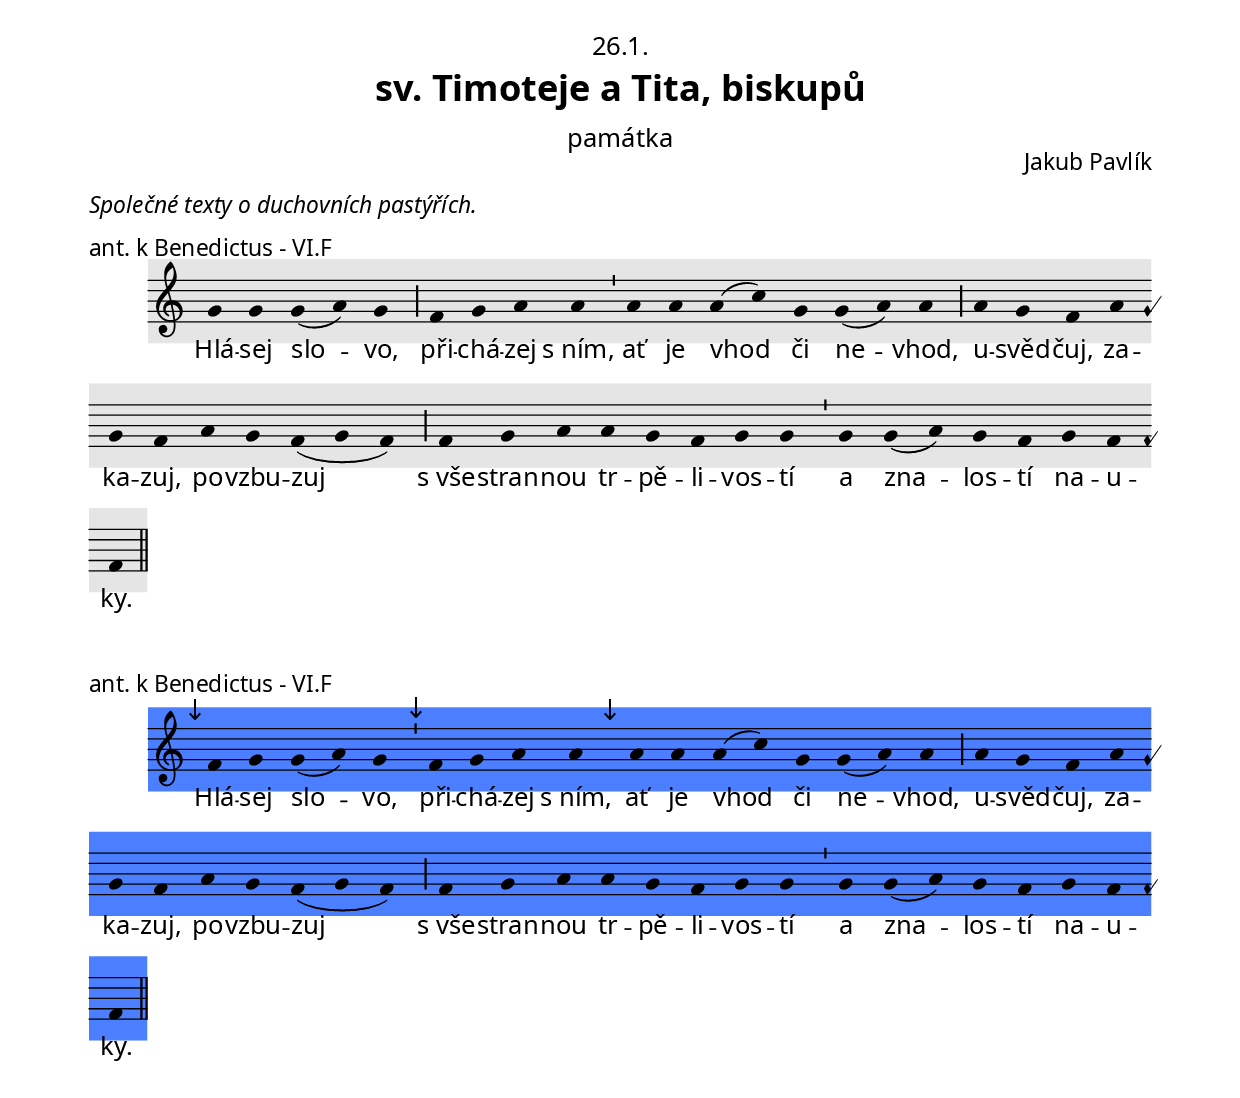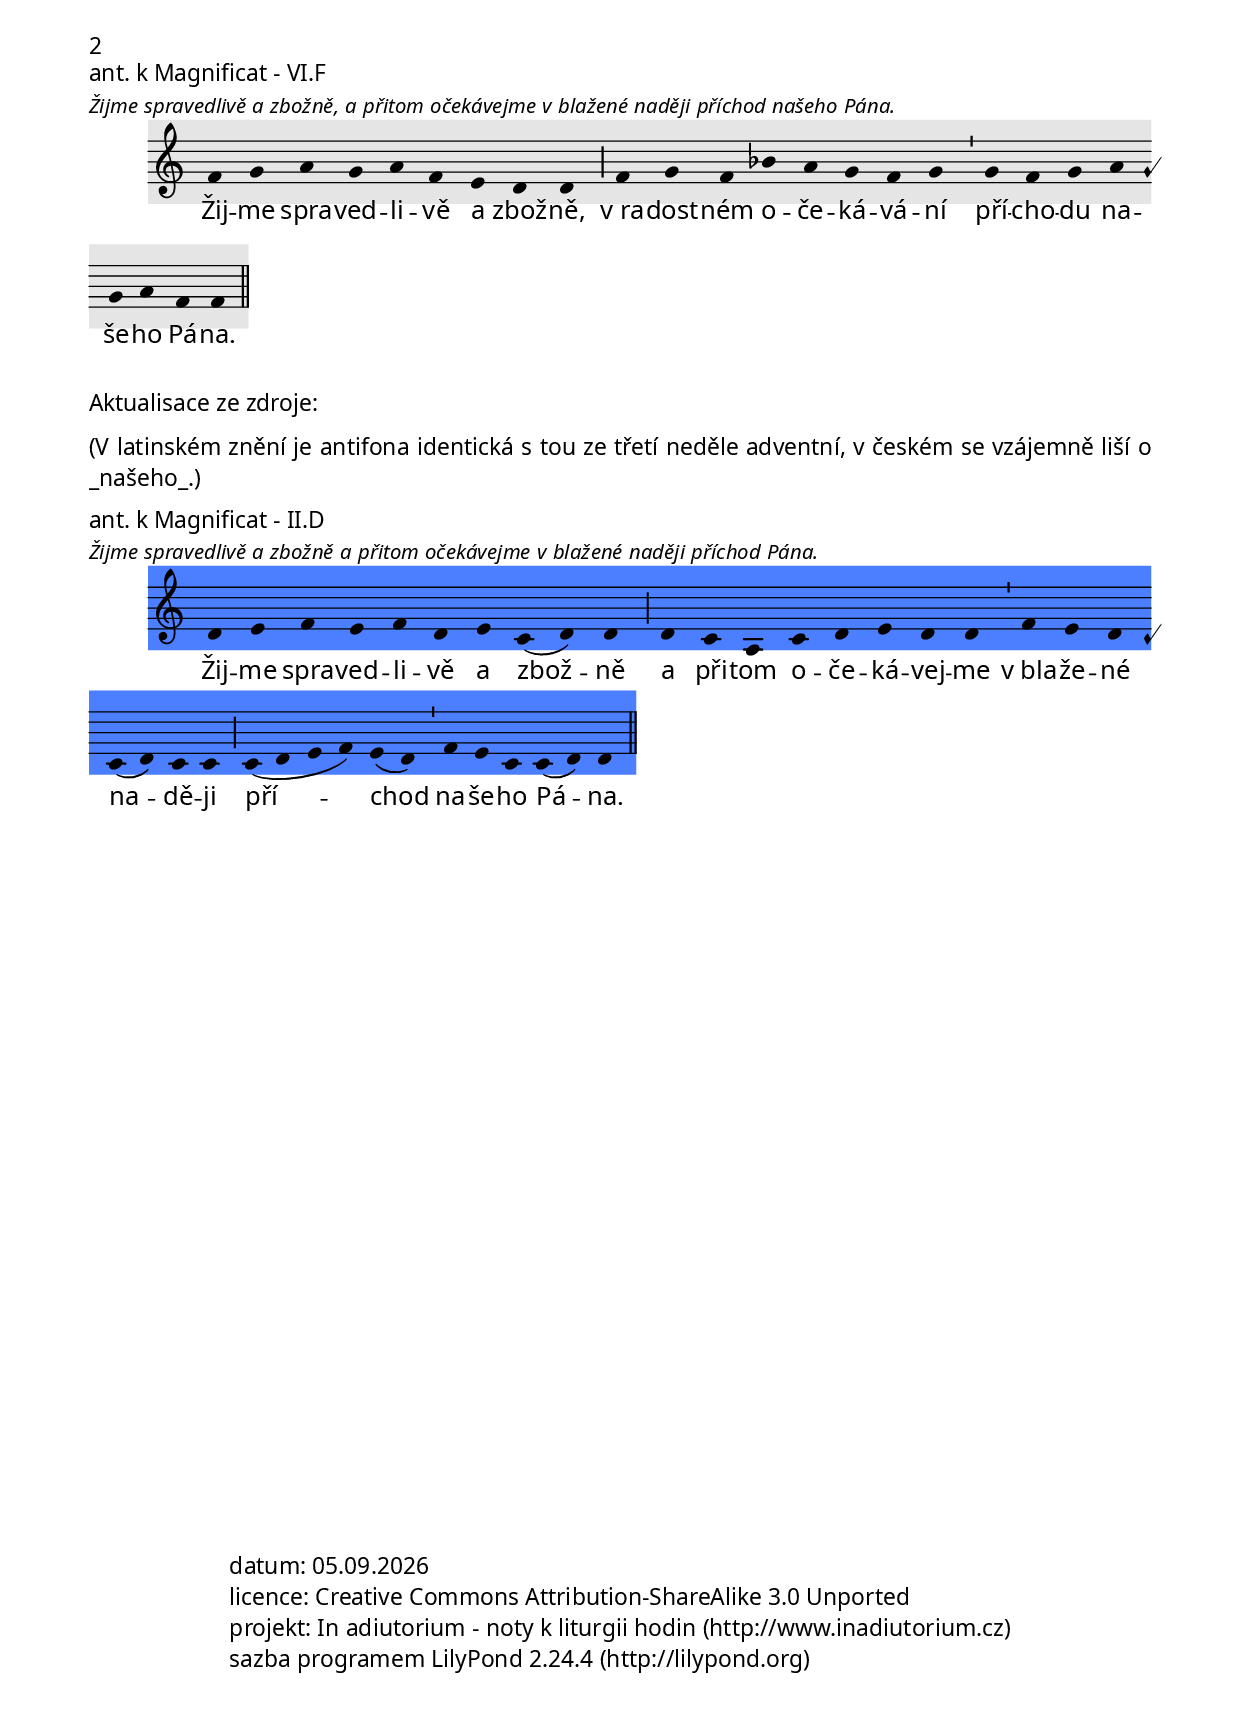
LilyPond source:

\version "2.17.24"

\include "../spolecne.ly"

\header {
  title = \markup\titleSvatek
            "sv. Timoteje a Tita, biskupů"
            památka
            26.1.
  composer = "Jakub Pavlík"
}

\markup\communia #'(#:pastyr)

\score {
  \relative c'' {
    \zvyraznovacSedy
    \choralniRezim
    g4 g g( a) g \barMaior
    f g a a \barMin a a a( c) g g( a) a \barMaior
    a g f
    a g f
    a g f( g f) \barMaior
    f g a a g f g g \barMin
    g g( a) g f g f f \barFinalis
  }
  \addlyrics {
    Hlá -- sej slo -- vo,
    při -- chá -- zej s_ním, ať je vhod či ne -- vhod,
    u -- svěd -- čuj,
    za -- ka -- zuj,
    po -- vzbu -- zuj
    s_vše -- stran -- nou tr -- pě -- li -- vos -- tí
    a zna -- los -- tí na -- u -- ky.
  }
  \header {
    quid = "ant. k Benedictus"
    modus = "VI"
    differentia = "F"
    psalmus = ""
    id = "aben"
    piece = \markup {\sestavTitulekBezZalmu}
  }
}

\score {
  \relative c' {
    \zvyraznovacModry
    \choralniRezim
    \mark\sipka f4 g g( a) g \mark\sipka \barMin
    f g a a \mark\sipka a a a( c) g g( a) a \barMaior
    a g f
    a g f
    a g f( g f) \barMaior
    f g a a g f g g \barMin
    g g( a) g f g f f \barFinalis
  }
  \addlyrics {
    Hlá -- sej slo -- vo,
    při -- chá -- zej s_ním, ať je vhod či ne -- vhod,
    u -- svěd -- čuj,
    za -- ka -- zuj,
    po -- vzbu -- zuj
    s_vše -- stran -- nou tr -- pě -- li -- vos -- tí
    a zna -- los -- tí na -- u -- ky.
  }
  \header {
    quid = "ant. k Benedictus"
    modus = "VI"
    differentia = "F"
    psalmus = ""
    id = "aben"
    piece = \markup {\sestavTitulekBezZalmu}
  }
}

\pageBreak

\score {
  \relative c' {
    \zvyraznovacSedy
    \choralniRezim
    f4 g a g a f e d d \barMaior
    f g f bes a g f g \barMin
    g f g a g a f f \barFinalis
  }
  \addlyrics {
    Žij -- me spra -- ved -- li -- vě a zbož -- ně,
    % a přitom očekávejme v blažené naději % ne, to zní hrozně; to bych se styděl i vyslovit - natož pro to hledat nápěv...
    % pří -- chod na -- še -- ho Pá -- na.
    v_ra -- dost -- ném o -- če -- ká -- vá -- ní
    pří -- cho -- du na -- še -- ho Pá -- na.
  }
  \header {
    textus_approbatus = "Žijme spravedlivě a zbožně,
    a přitom očekávejme v blažené naději příchod našeho Pána."
    quid = "ant. k Magnificat"
    modus = "VI"
    differentia = "F"
    psalmus = ""
    fial = "antifony/advent_tyden3.ly#ne-2ne-a3"
    id = "amag"
    piece = \markup {\sestavTitulekBezZalmu}
  }
}

\markup{Aktualisace ze zdroje:}

\markup\justify{
  (V latinském znění je antifona identická s tou ze třetí neděle adventní,
  v českém se vzájemně liší o _našeho_.)
}

\score {
  \relative c' {
    \zvyraznovacModry
    \choralniRezim
    d4 e f e f d e c( d) d \barMaior
    d c a c d e d d \barMin
    f e d c( d) c c \barMaior
    c( d e f) e( d) \barMin
    f e c c( d) d \barFinalis
  }
  \addlyrics {
    Žij -- me spra -- ved -- li -- vě a zbož -- ně
    a při -- tom o -- če -- ká -- vej -- me
    v_bla -- že -- né na -- dě -- ji
    pří -- chod
    na -- še -- ho Pá -- na.
  }
  \header {
    textus_approbatus = "Žijme spravedlivě a zbožně
    a přitom očekávejme v blažené naději příchod Pána."
    quid = "ant. k Magnificat"
    modus = "II"
    differentia = "D"
    psalmus = ""
    fial = "antifony/advent_tyden3.ly#ne-2ne-a3"
    id = "amag"
    piece = \markup {\sestavTitulekBezZalmu}
  }
}
